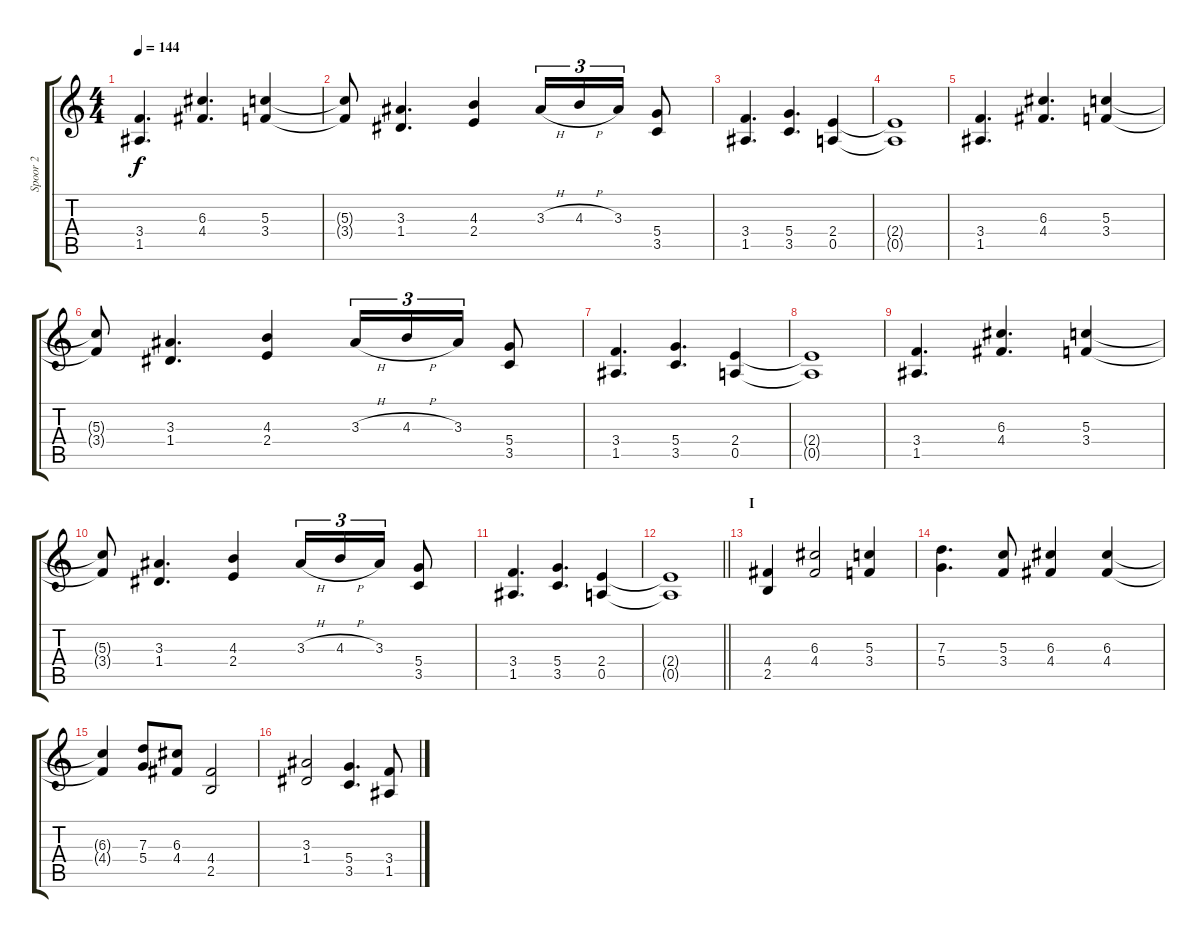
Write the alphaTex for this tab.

\track ("Spoor 2" "Spoor 2") {instrument overdrivenguitar}
\staff {score tabs}
\tuning (E4 B3 G3 D3 A2 E2) {hide}
\ts (4 4)
\tempo 144
\clef g2
\ks c
(3.4 1.5).4{d dy f} (6.3 4.4).4{d} (5.3 3.4).4 |
(5.3{t} 3.4{t}).8 (3.3 1.4).4{d} (4.3 2.4).4 3.3{h}.16{tu (3 2)} 4.3{h}.16{tu (3 2)} 3.3.16{tu (3 2)} (5.4 3.5).8 |
(3.4 1.5).4{d} (5.4 3.5).4{d} (2.4 0.5).4 |
(2.4{t} 0.5{t}).1 |
(3.4 1.5).4{d} (6.3 4.4).4{d} (5.3 3.4).4 |
(5.3{t} 3.4{t}).8 (3.3 1.4).4{d} (4.3 2.4).4 3.3{h}.16{tu (3 2)} 4.3{h}.16{tu (3 2)} 3.3.16{tu (3 2)} (5.4 3.5).8 |
(3.4 1.5).4{d} (5.4 3.5).4{d} (2.4 0.5).4 |
(2.4{t} 0.5{t}).1 |
(3.4 1.5).4{d} (6.3 4.4).4{d} (5.3 3.4).4 |
(5.3{t} 3.4{t}).8 (3.3 1.4).4{d} (4.3 2.4).4 3.3{h}.16{tu (3 2)} 4.3{h}.16{tu (3 2)} 3.3.16{tu (3 2)} (5.4 3.5).8 |
(3.4 1.5).4{d} (5.4 3.5).4{d} (2.4 0.5).4 |
\barLineRight lightlight
(2.4{t} 0.5{t}).1 |
\section ("" "I")
(4.4 2.5).4 (6.3 4.4).2 (5.3 3.4).4 |
(7.3 5.4).4{d} (5.3 3.4).8 (6.3 4.4).4 (6.3 4.4).4 |
(6.3{t} 4.4{t}).4 (7.3 5.4).8 (6.3 4.4).8 (4.4 2.5).2 |
(3.3 1.4).2 (5.4 3.5).4{d} (3.4 1.5).8
